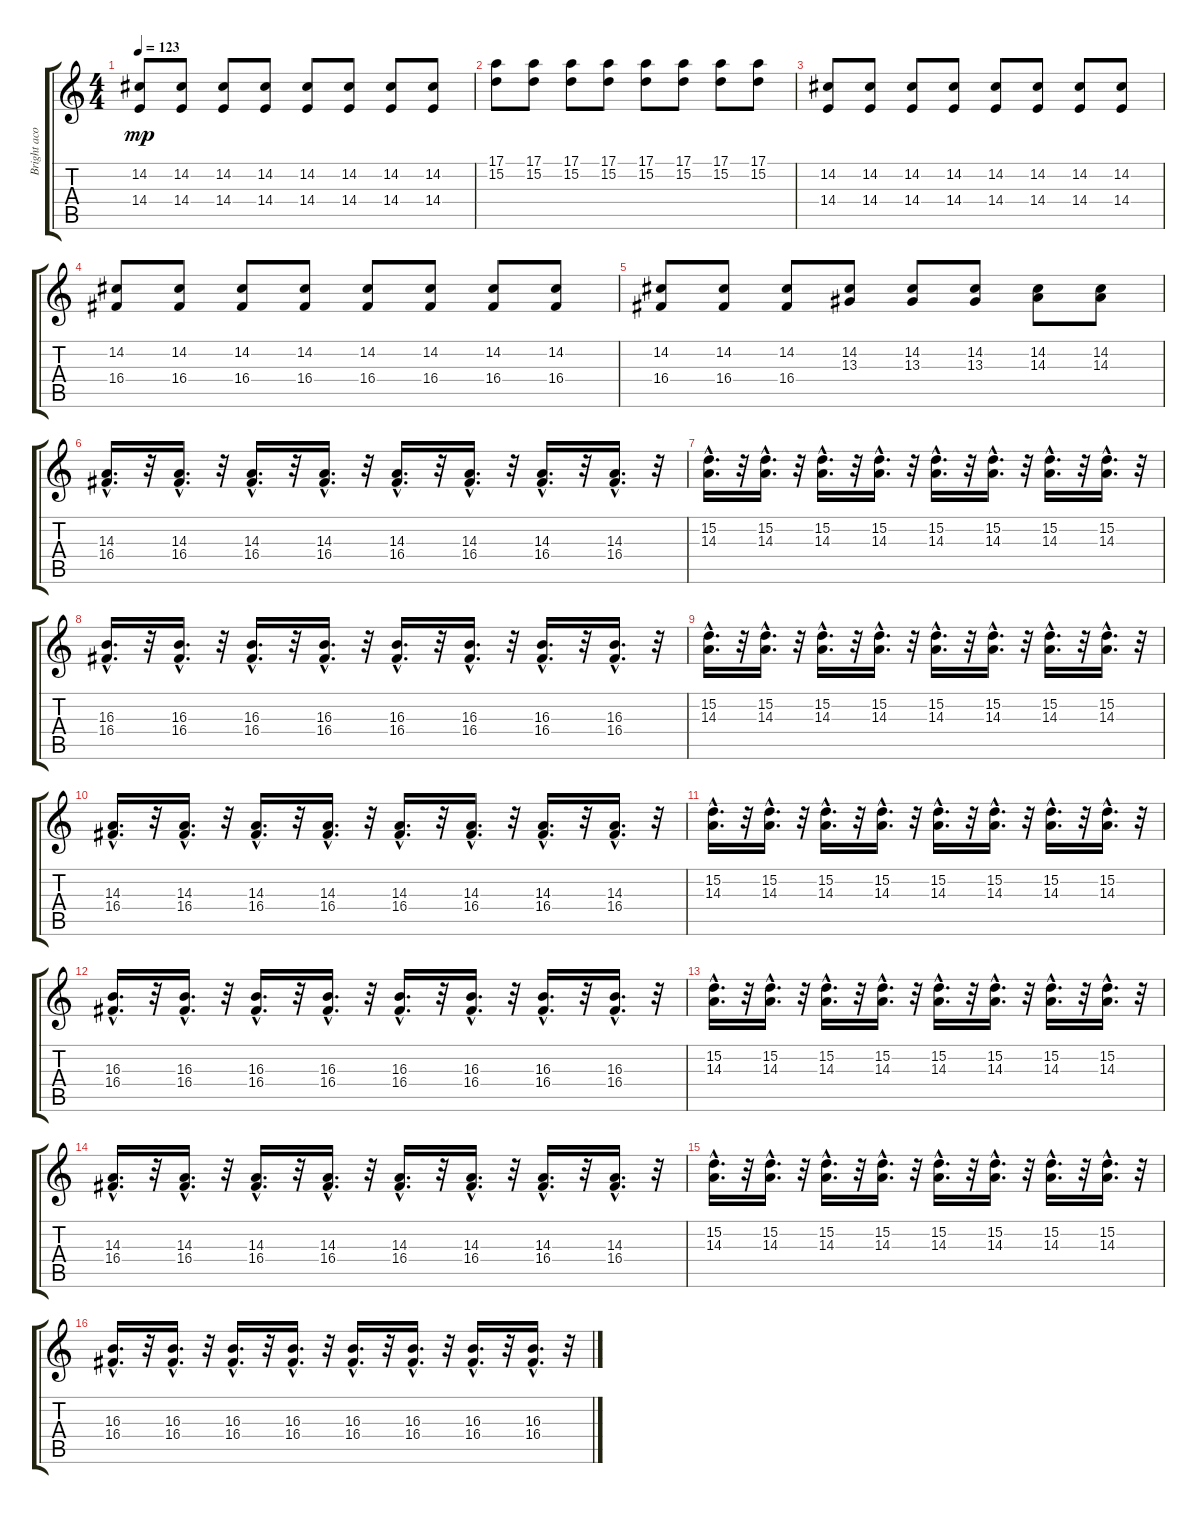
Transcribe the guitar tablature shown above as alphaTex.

\track ("Bright acoustic pian" "Bright aco") {instrument brightacousticpiano}
\staff {score tabs}
\tuning (E4 B3 G3 D3 A2 E2) {hide}
\ts (4 4)
\tempo 123
\clef g2
\ks c
(14.2 14.4).8{dy mp} (14.2 14.4).8 (14.2 14.4).8 (14.2 14.4).8 (14.2 14.4).8 (14.2 14.4).8 (14.2 14.4).8 (14.2 14.4).8 |
(17.1 15.2).8 (17.1 15.2).8 (17.1 15.2).8 (17.1 15.2).8 (17.1 15.2).8 (17.1 15.2).8 (17.1 15.2).8 (17.1 15.2).8 |
(14.2 14.4).8 (14.2 14.4).8 (14.2 14.4).8 (14.2 14.4).8 (14.2 14.4).8 (14.2 14.4).8 (14.2 14.4).8 (14.2 14.4).8 |
(14.2 16.4).8 (14.2 16.4).8 (14.2 16.4).8 (14.2 16.4).8 (14.2 16.4).8 (14.2 16.4).8 (14.2 16.4).8 (14.2 16.4).8 |
(14.2 16.4).8 (14.2 16.4).8 (14.2 16.4).8 (14.2 13.3).8 (14.2 13.3).8 (14.2 13.3).8 (14.2 14.3).8 (14.2 14.3).8 |
(14.3{hac} 16.4{hac}).16{d} r.32 (14.3{hac} 16.4{hac}).16{d} r.32 (14.3{hac} 16.4{hac}).16{d} r.32 (14.3{hac} 16.4{hac}).16{d} r.32 (14.3{hac} 16.4{hac}).16{d} r.32 (14.3{hac} 16.4{hac}).16{d} r.32 (14.3{hac} 16.4{hac}).16{d} r.32 (14.3{hac} 16.4{hac}).16{d} r.32 |
(15.2{hac} 14.3{hac}).16{d} r.32 (15.2{hac} 14.3{hac}).16{d} r.32 (15.2{hac} 14.3{hac}).16{d} r.32 (15.2{hac} 14.3{hac}).16{d} r.32 (15.2{hac} 14.3{hac}).16{d} r.32 (15.2{hac} 14.3{hac}).16{d} r.32 (15.2{hac} 14.3{hac}).16{d} r.32 (15.2{hac} 14.3{hac}).16{d} r.32 |
(16.3{hac} 16.4{hac}).16{d} r.32 (16.3{hac} 16.4{hac}).16{d} r.32 (16.3{hac} 16.4{hac}).16{d} r.32 (16.3{hac} 16.4{hac}).16{d} r.32 (16.3{hac} 16.4{hac}).16{d} r.32 (16.3{hac} 16.4{hac}).16{d} r.32 (16.3{hac} 16.4{hac}).16{d} r.32 (16.3{hac} 16.4{hac}).16{d} r.32 |
(15.2{hac} 14.3{hac}).16{d} r.32 (15.2{hac} 14.3{hac}).16{d} r.32 (15.2{hac} 14.3{hac}).16{d} r.32 (15.2{hac} 14.3{hac}).16{d} r.32 (15.2{hac} 14.3{hac}).16{d} r.32 (15.2{hac} 14.3{hac}).16{d} r.32 (15.2{hac} 14.3{hac}).16{d} r.32 (15.2{hac} 14.3{hac}).16{d} r.32 |
(14.3{hac} 16.4{hac}).16{d} r.32 (14.3{hac} 16.4{hac}).16{d} r.32 (14.3{hac} 16.4{hac}).16{d} r.32 (14.3{hac} 16.4{hac}).16{d} r.32 (14.3{hac} 16.4{hac}).16{d} r.32 (14.3{hac} 16.4{hac}).16{d} r.32 (14.3{hac} 16.4{hac}).16{d} r.32 (14.3{hac} 16.4{hac}).16{d} r.32 |
(15.2{hac} 14.3{hac}).16{d} r.32 (15.2{hac} 14.3{hac}).16{d} r.32 (15.2{hac} 14.3{hac}).16{d} r.32 (15.2{hac} 14.3{hac}).16{d} r.32 (15.2{hac} 14.3{hac}).16{d} r.32 (15.2{hac} 14.3{hac}).16{d} r.32 (15.2{hac} 14.3{hac}).16{d} r.32 (15.2{hac} 14.3{hac}).16{d} r.32 |
(16.3{hac} 16.4{hac}).16{d} r.32 (16.3{hac} 16.4{hac}).16{d} r.32 (16.3{hac} 16.4{hac}).16{d} r.32 (16.3{hac} 16.4{hac}).16{d} r.32 (16.3{hac} 16.4{hac}).16{d} r.32 (16.3{hac} 16.4{hac}).16{d} r.32 (16.3{hac} 16.4{hac}).16{d} r.32 (16.3{hac} 16.4{hac}).16{d} r.32 |
(15.2{hac} 14.3{hac}).16{d} r.32 (15.2{hac} 14.3{hac}).16{d} r.32 (15.2{hac} 14.3{hac}).16{d} r.32 (15.2{hac} 14.3{hac}).16{d} r.32 (15.2{hac} 14.3{hac}).16{d} r.32 (15.2{hac} 14.3{hac}).16{d} r.32 (15.2{hac} 14.3{hac}).16{d} r.32 (15.2{hac} 14.3{hac}).16{d} r.32 |
(14.3{hac} 16.4{hac}).16{d} r.32 (14.3{hac} 16.4{hac}).16{d} r.32 (14.3{hac} 16.4{hac}).16{d} r.32 (14.3{hac} 16.4{hac}).16{d} r.32 (14.3{hac} 16.4{hac}).16{d} r.32 (14.3{hac} 16.4{hac}).16{d} r.32 (14.3{hac} 16.4{hac}).16{d} r.32 (14.3{hac} 16.4{hac}).16{d} r.32 |
(15.2{hac} 14.3{hac}).16{d} r.32 (15.2{hac} 14.3{hac}).16{d} r.32 (15.2{hac} 14.3{hac}).16{d} r.32 (15.2{hac} 14.3{hac}).16{d} r.32 (15.2{hac} 14.3{hac}).16{d} r.32 (15.2{hac} 14.3{hac}).16{d} r.32 (15.2{hac} 14.3{hac}).16{d} r.32 (15.2{hac} 14.3{hac}).16{d} r.32 |
(16.3{hac} 16.4{hac}).16{d} r.32 (16.3{hac} 16.4{hac}).16{d} r.32 (16.3{hac} 16.4{hac}).16{d} r.32 (16.3{hac} 16.4{hac}).16{d} r.32 (16.3{hac} 16.4{hac}).16{d} r.32 (16.3{hac} 16.4{hac}).16{d} r.32 (16.3{hac} 16.4{hac}).16{d} r.32 (16.3{hac} 16.4{hac}).16{d} r.32
